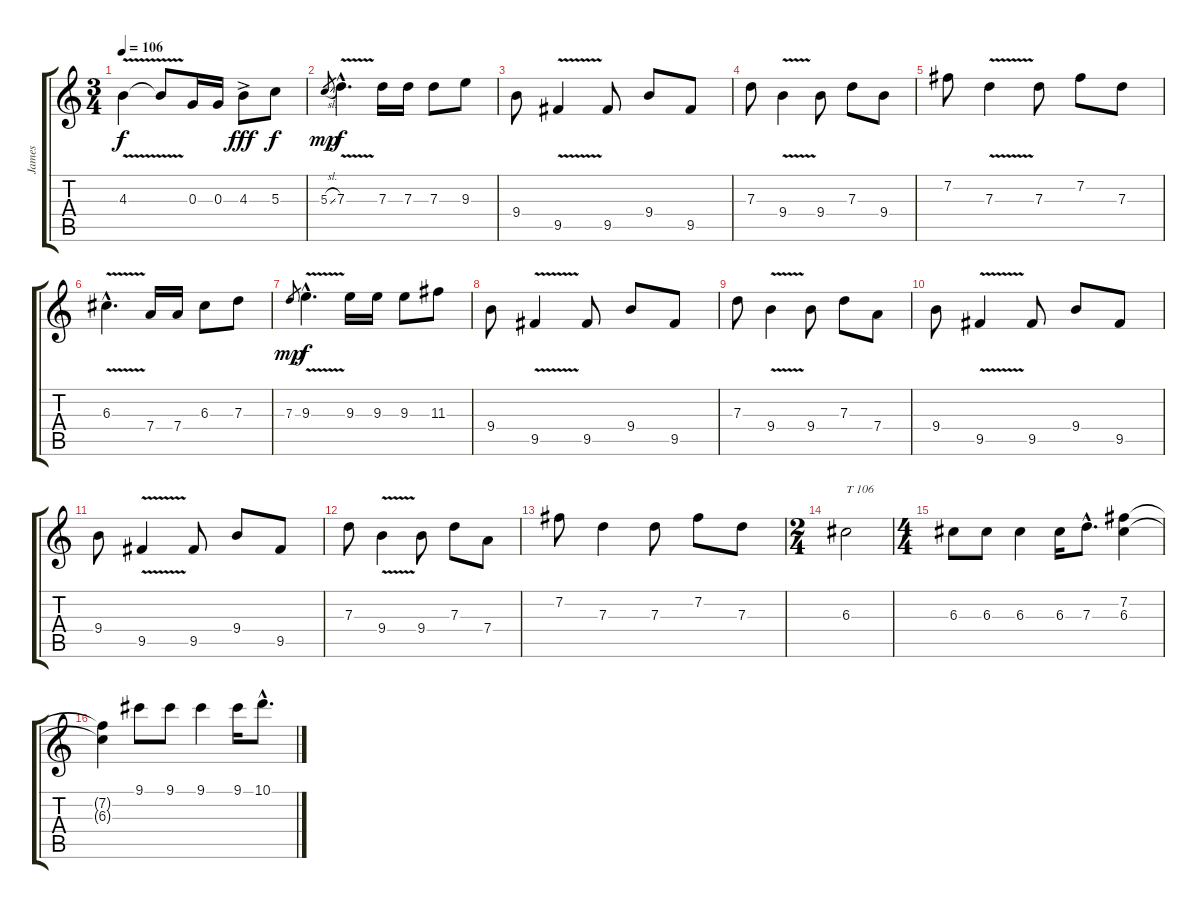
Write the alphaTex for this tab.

\track ("James" "James") {instrument acousticguitarsteel}
\staff {score tabs}
\tuning (E4 B3 G3 D3 A2 E2) {hide}
\ts (3 4)
\tempo 106
\clef g2
\ks c
4.3{v}.4{dy f} 4.3{t}.8 0.3.16 0.3.16 4.3{ac}.8{dy fff} 5.3.8{dy f} |
5.3{sl}.8{gr dy mp} 7.3{v hac}.4{d dy f} 7.3.16 7.3.16 7.3.8 9.3.8 |
9.4.8 9.5{v}.4 9.5.8 9.4.8 9.5.8 |
7.3.8 9.4{v}.4 9.4.8 7.3.8 9.4.8 |
7.2.8 7.3{v}.4 7.3.8 7.2.8 7.3.8 |
6.3{v hac}.4{d} 7.4.16 7.4.16 6.3.8 7.3.8 |
7.3.8{gr dy mp} 9.3{v hac}.4{d dy f} 9.3.16 9.3.16 9.3.8 11.3.8 |
9.4.8 9.5{v}.4 9.5.8 9.4.8 9.5.8 |
7.3.8 9.4{v}.4 9.4.8 7.3.8 7.4.8 |
9.4.8 9.5{v}.4 9.5.8 9.4.8 9.5.8 |
9.4.8 9.5{v}.4 9.5.8 9.4.8 9.5.8 |
7.3.8 9.4{v}.4 9.4.8 7.3.8 7.4.8 |
7.2.8 7.3.4 7.3.8 7.2.8 7.3.8 |
\ts (2 4)
6.3.2{txt "T 106"} |
\ts (4 4)
6.3.8 6.3.8 6.3.4 6.3.16 7.3{hac}.8{d} (7.2 6.3).4 |
(7.2{t} 6.3{t}).4 9.1.8 9.1.8 9.1.4 9.1.16 10.1{hac}.8{d}
